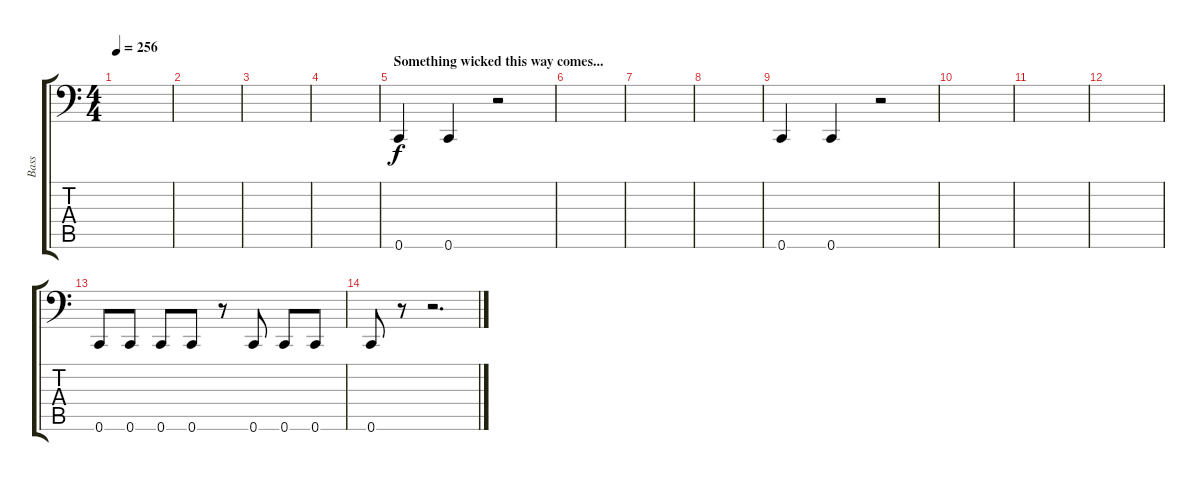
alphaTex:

\track ("Bass" "Bass") {instrument electricbasspick}
\staff {score tabs}
\tuning (D3 A2 F2 C2 G1 C1) {hide}
\ts (4 4)
\tempo 256
\clef f4
\ks c
|
|
|
|
\section ("" "Something wicked this way comes...")
0.6.4 0.6.4 r.2 |
|
|
|
0.6.4 0.6.4 r.2 |
|
|
|
0.6.8 0.6.8 0.6.8 0.6.8 r.8 0.6.8 0.6.8 0.6.8 |
0.6.8 r.8 r.2{d}
